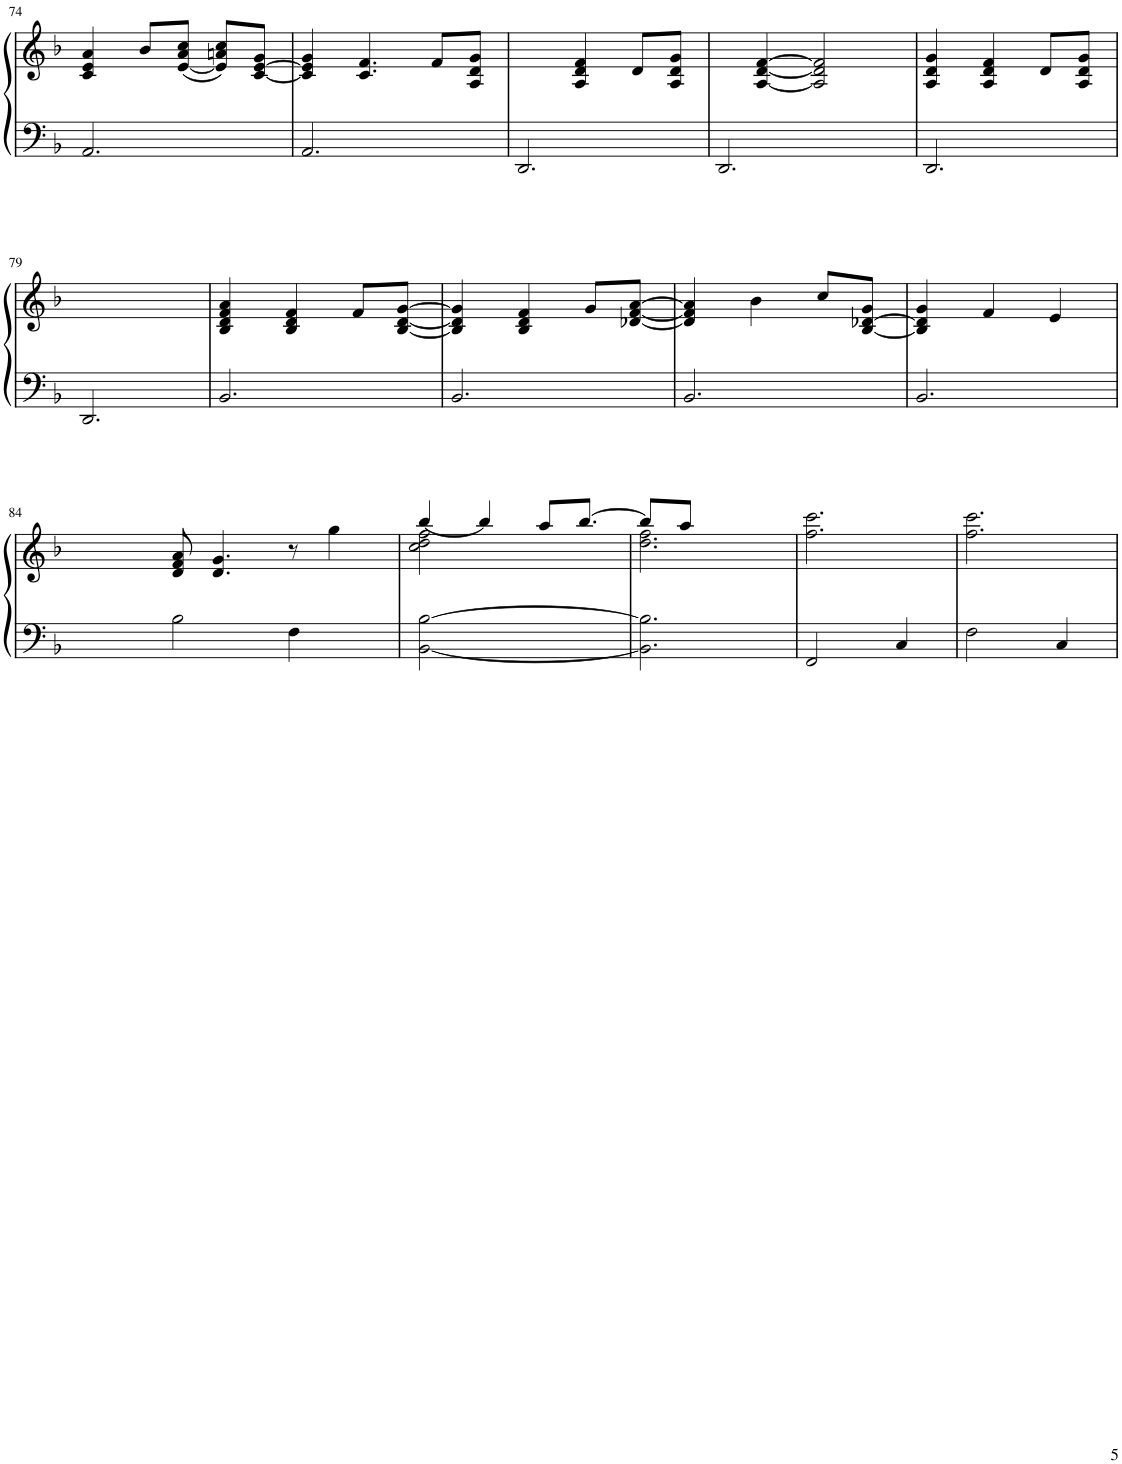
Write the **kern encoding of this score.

**kern	**kern
*part1	*part1
*staff2	*staff1
*I"Piano	*
*I'Pno	*
!!LO:PB:g=z
*clefF4	*clefG2
*k[b-]	*k[b-]
*M3/4	*M3/4
=74	=74
2.AA/	4c/ 4e/ 4a/
.	8b-/L
.	(<[8e/ 8a/ 8cc/J
.	8e/] 8an/ 8cc/L)
.	[8c/ [8e/ 8g/J
=75	=75
2.AA/	4c/] 4e/] 4g/
.	4.c/ 4.f/
.	8f/L
8ryy	8A/ 8d/ 8g/J
=76	=76
2.DD/	4ryy
.	4A/ 4d/ 4f/
.	8d/L
.	8A/ 8d/ 8g/J
=77	=77
2.DD/	8ryy
.	[4A/ [4d/ [4f/
.	4.A/_ 4.d/_ 4.f/_
8ryy	8ryy
=78	=78
2.DD/	4A/ 4d/ 4g/
.	8A/] 8d/] 8f/]
.	4A/ 4d/ 4f/
.	8d/L
8ryy	8A/ 8d/ 8g/J
!!LO:LB:g=z
=79	=79
2.DD/	2.ryy
=80	=80
2.BB-/	4B-/ 4d/ 4f/ 4a/
.	4B-/ 4d/ 4f/
.	8f/L
.	[8B-/ [8d/ [8g/J
=81	=81
2.BB-/	4B-/] 4d/] 4g/]
.	4B-/ 4d/ 4f/
.	8g/L
.	[8d-X/ [8f/ [8a/J
=82	=82
2.BB-/	4d-/] 4f/] 4a/]
.	4b-\
.	8cc/L
.	[8B-/ [8d-X/ 8g/J
=83	=83
2.BB-/	4B-/] 4d-/] 4g/
.	4f/
.	4e/
!!LO:LB:g=z
=84	=84
2ryy	2ryy
[4B-\	8d/ 8f/ 8a/
.	[8d/ [8g/
4ryy	4ryy
4F\	8r
.	4gg\
8ryy	.
=85	=85
*	*^
[2BB-\ [2B-\	[<4bb-/	2cc\ 2dd\ 2ff\
.	4d/] 4g/]	.
4B-\]	4bb-/]	16ryy
.	.	2ryy
4ryy	8aa/L	.
.	[>8bb-/J	.
16ryy	16ryy	.
=86	=86	=86
2.BB-\] 2.B-\]	8bb-/L]	2.dd\ 2.ff\
.	16bb-/J_	.
.	8aa/J	.
.	2ryy	.
16ryy	.	16ryy
*	*v	*v
=87	=87
2FF/	2.ff\ 2.ccc\
4C/	.
=88	=88
2F\	2.ff\ 2.ccc\
4C/	.
=	=
*-	*-
